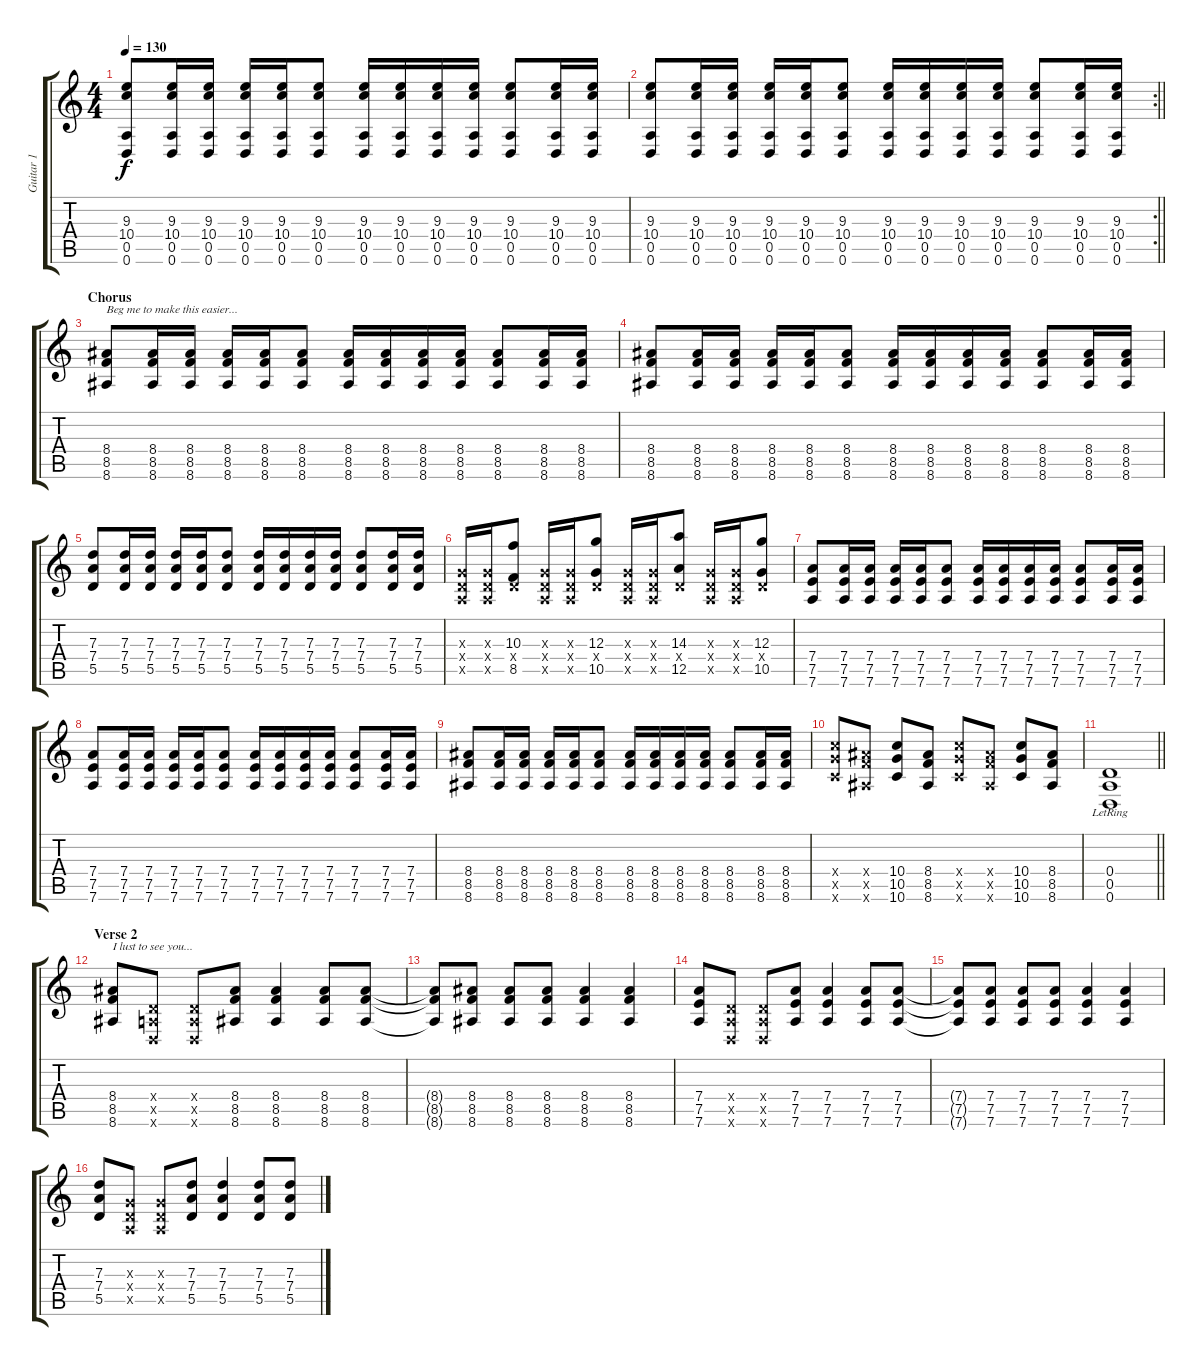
\track ("Guitar 1" "Guitar 1") {instrument acousticguitarsteel}
\staff {score tabs}
\tuning (E4 B3 G3 D3 A2 D2) {hide}
\ts (4 4)
\tempo 130
\clef g2
\ks c
(9.3 10.4 0.5 0.6).8{dy f} (9.3 10.4 0.5 0.6).16 (9.3 10.4 0.5 0.6).16 (9.3 10.4 0.5 0.6).16 (9.3 10.4 0.5 0.6).16 (9.3 10.4 0.5 0.6).8 (9.3 10.4 0.5 0.6).16 (9.3 10.4 0.5 0.6).16 (9.3 10.4 0.5 0.6).16 (9.3 10.4 0.5 0.6).16 (9.3 10.4 0.5 0.6).8 (9.3 10.4 0.5 0.6).16 (9.3 10.4 0.5 0.6).16 |
\rc 2
\barLineRight lightlight
(9.3 10.4 0.5 0.6).8 (9.3 10.4 0.5 0.6).16 (9.3 10.4 0.5 0.6).16 (9.3 10.4 0.5 0.6).16 (9.3 10.4 0.5 0.6).16 (9.3 10.4 0.5 0.6).8 (9.3 10.4 0.5 0.6).16 (9.3 10.4 0.5 0.6).16 (9.3 10.4 0.5 0.6).16 (9.3 10.4 0.5 0.6).16 (9.3 10.4 0.5 0.6).8 (9.3 10.4 0.5 0.6).16 (9.3 10.4 0.5 0.6).16 |
\section ("" "Chorus")
(8.4 8.5 8.6).8{txt "Beg me to make this easier..."} (8.4 8.5 8.6).16 (8.4 8.5 8.6).16 (8.4 8.5 8.6).16 (8.4 8.5 8.6).16 (8.4 8.5 8.6).8 (8.4 8.5 8.6).16 (8.4 8.5 8.6).16 (8.4 8.5 8.6).16 (8.4 8.5 8.6).16 (8.4 8.5 8.6).8 (8.4 8.5 8.6).16 (8.4 8.5 8.6).16 |
(8.4 8.5 8.6).8 (8.4 8.5 8.6).16 (8.4 8.5 8.6).16 (8.4 8.5 8.6).16 (8.4 8.5 8.6).16 (8.4 8.5 8.6).8 (8.4 8.5 8.6).16 (8.4 8.5 8.6).16 (8.4 8.5 8.6).16 (8.4 8.5 8.6).16 (8.4 8.5 8.6).8 (8.4 8.5 8.6).16 (8.4 8.5 8.6).16 |
(7.3 7.4 5.5).8 (7.3 7.4 5.5).16 (7.3 7.4 5.5).16 (7.3 7.4 5.5).16 (7.3 7.4 5.5).16 (7.3 7.4 5.5).8 (7.3 7.4 5.5).16 (7.3 7.4 5.5).16 (7.3 7.4 5.5).16 (7.3 7.4 5.5).16 (7.3 7.4 5.5).8 (7.3 7.4 5.5).16 (7.3 7.4 5.5).16 |
(0.3{x} 0.4{x} 0.5{x}).16 (0.3{x} 0.4{x} 0.5{x}).16 (10.3 0.4{x} 8.5).8 (0.3{x} 0.4{x} 0.5{x}).16 (0.3{x} 0.4{x} 0.5{x}).16 (12.3 0.4{x} 10.5).8 (0.3{x} 0.4{x} 0.5{x}).16 (0.3{x} 0.4{x} 0.5{x}).16 (14.3 0.4{x} 12.5).8 (0.3{x} 0.4{x} 0.5{x}).16 (0.3{x} 0.4{x} 0.5{x}).16 (12.3 0.4{x} 10.5).8 |
(7.4 7.5 7.6).8 (7.4 7.5 7.6).16 (7.4 7.5 7.6).16 (7.4 7.5 7.6).16 (7.4 7.5 7.6).16 (7.4 7.5 7.6).8 (7.4 7.5 7.6).16 (7.4 7.5 7.6).16 (7.4 7.5 7.6).16 (7.4 7.5 7.6).16 (7.4 7.5 7.6).8 (7.4 7.5 7.6).16 (7.4 7.5 7.6).16 |
(7.4 7.5 7.6).8 (7.4 7.5 7.6).16 (7.4 7.5 7.6).16 (7.4 7.5 7.6).16 (7.4 7.5 7.6).16 (7.4 7.5 7.6).8 (7.4 7.5 7.6).16 (7.4 7.5 7.6).16 (7.4 7.5 7.6).16 (7.4 7.5 7.6).16 (7.4 7.5 7.6).8 (7.4 7.5 7.6).16 (7.4 7.5 7.6).16 |
(8.4 8.5 8.6).8 (8.4 8.5 8.6).16 (8.4 8.5 8.6).16 (8.4 8.5 8.6).16 (8.4 8.5 8.6).16 (8.4 8.5 8.6).8 (8.4 8.5 8.6).16 (8.4 8.5 8.6).16 (8.4 8.5 8.6).16 (8.4 8.5 8.6).16 (8.4 8.5 8.6).8 (8.4 8.5 8.6).16 (8.4 8.5 8.6).16 |
(10.4{x} 10.5{x} 10.6{x}).8 (8.4{x} 8.5{x} 8.6{x}).8 (10.4 10.5 10.6).8 (8.4 8.5 8.6).8 (10.4{x} 10.5{x} 10.6{x}).8 (8.4{x} 8.5{x} 8.6{x}).8 (10.4 10.5 10.6).8 (8.4 8.5 8.6).8 |
\barLineRight lightlight
(0.4{lr} 0.5 0.6).1 |
\section ("" "Verse 2")
(8.4 8.5 8.6).8{txt "I lust to see you..."} (0.4{x} 0.5{x} 0.6{x}).8 (0.4{x} 0.5{x} 0.6{x}).8 (8.4 8.5 8.6).8 (8.4 8.5 8.6).4 (8.4 8.5 8.6).8 (8.4 8.5 8.6).8 |
(8.4{t} 8.5{t} 8.6{t}).8 (8.4 8.5 8.6).8 (8.4 8.5 8.6).8 (8.4 8.5 8.6).8 (8.4 8.5 8.6).4 (8.4 8.5 8.6).4 |
(7.4 7.5 7.6).8 (0.4{x} 0.5{x} 0.6{x}).8 (0.4{x} 0.5{x} 0.6{x}).8 (7.4 7.5 7.6).8 (7.4 7.5 7.6).4 (7.4 7.5 7.6).8 (7.4 7.5 7.6).8 |
(7.4{t} 7.5{t} 7.6{t}).8 (7.4 7.5 7.6).8 (7.4 7.5 7.6).8 (7.4 7.5 7.6).8 (7.4 7.5 7.6).4 (7.4 7.5 7.6).4 |
(7.3 7.4 5.5).8 (0.3{x} 0.4{x} 0.5{x}).8 (0.3{x} 0.4{x} 0.5{x}).8 (7.3 7.4 5.5).8 (7.3 7.4 5.5).4 (7.3 7.4 5.5).8 (7.3 7.4 5.5).8
